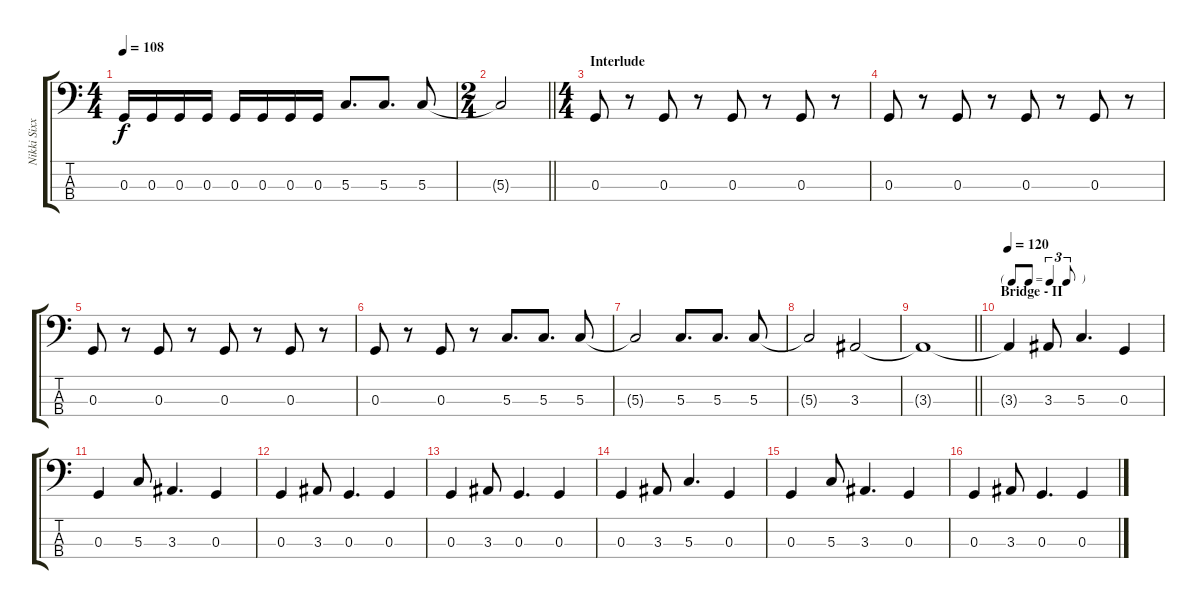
\track ("Nikki Sixx - Bass" "Nikki Sixx") {instrument electricbasspick}
\staff {score tabs}
\tuning (F2 C2 G1 D1) {hide}
\ts (4 4)
\tempo 108
\clef f4
\ks c
0.3.16{dy f} 0.3.16 0.3.16 0.3.16 0.3.16 0.3.16 0.3.16 0.3.16 5.3.8{d} 5.3.8{d} 5.3.8 |
\ts (2 4)
\barLineRight lightlight
5.3{t}.2 |
\ts (4 4)
\section ("" "Interlude")
0.3.8 r.8 0.3.8 r.8 0.3.8 r.8 0.3.8 r.8 |
0.3.8 r.8 0.3.8 r.8 0.3.8 r.8 0.3.8 r.8 |
0.3.8 r.8 0.3.8 r.8 0.3.8 r.8 0.3.8 r.8 |
0.3.8 r.8 0.3.8 r.8 5.3.8{d} 5.3.8{d} 5.3.8 |
5.3{t}.2 5.3.8{d} 5.3.8{d} 5.3.8 |
5.3{t}.2 3.3.2 |
\barLineRight lightlight
3.3{t}.1 |
\tf triplet8th
\section ("" "Bridge - II")
\tempo 120
3.3{t}.4 3.3.8 5.3.4{d} 0.3.4 |
0.3.4 5.3.8 3.3.4{d} 0.3.4 |
0.3.4 3.3.8 0.3.4{d} 0.3.4 |
0.3.4 3.3.8 0.3.4{d} 0.3.4 |
0.3.4 3.3.8 5.3.4{d} 0.3.4 |
0.3.4 5.3.8 3.3.4{d} 0.3.4 |
0.3.4 3.3.8 0.3.4{d} 0.3.4
